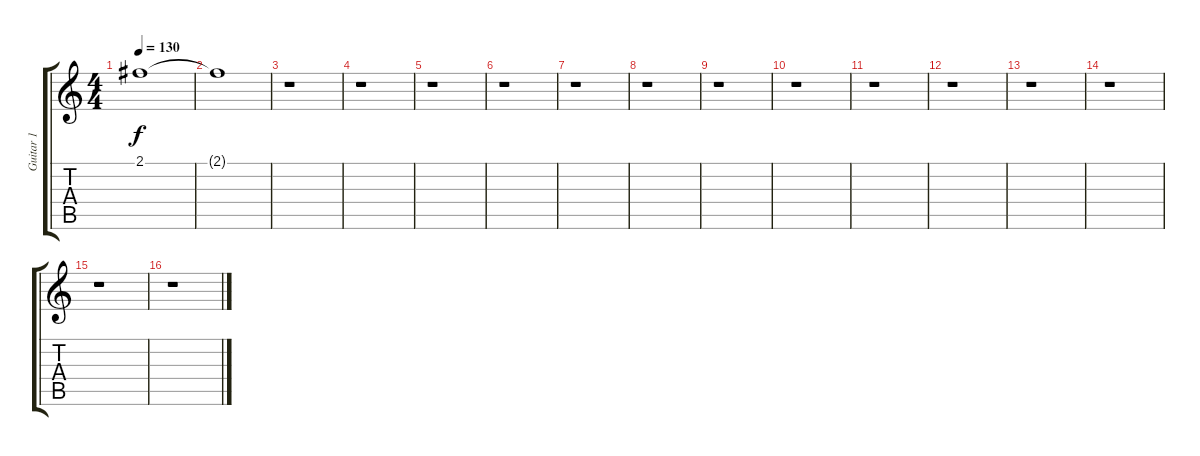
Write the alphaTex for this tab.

\track ("Guitar 1" "Guitar 1") {instrument distortionguitar}
\staff {score tabs}
\tuning (E4 B3 G3 D3 A2 E2) {hide}
\ts (4 4)
\tempo 130
\clef g2
\ks c
2.1.1{dy f} |
2.1{t}.1 |
r.1 |
r.1 |
r.1 |
r.1 |
r.1 |
r.1 |
r.1 |
r.1 |
r.1 |
r.1 |
r.1 |
r.1 |
r.1 |
r.1
